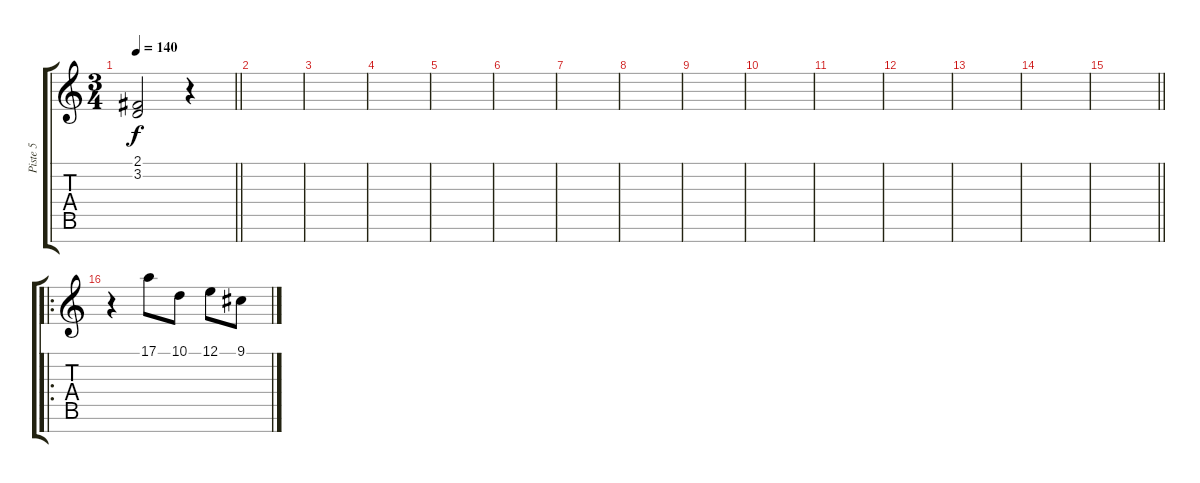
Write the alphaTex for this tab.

\track ("Piste 5" "Piste 5") {instrument frenchhorn}
\staff {score tabs}
\tuning (E4 B3 G3 D3 A2 E2 B1) {hide}
\ts (3 4)
\tempo 140
\clef g2
\barLineRight lightlight
\ks c
(2.1 3.2).2{dy f} r.4 |
\section ("" "")
|
|
|
|
|
|
|
|
|
|
|
|
|
\barLineRight lightlight
|
\ro
r.4{volume 11} 17.1.8 10.1.8 12.1.8 9.1.8
